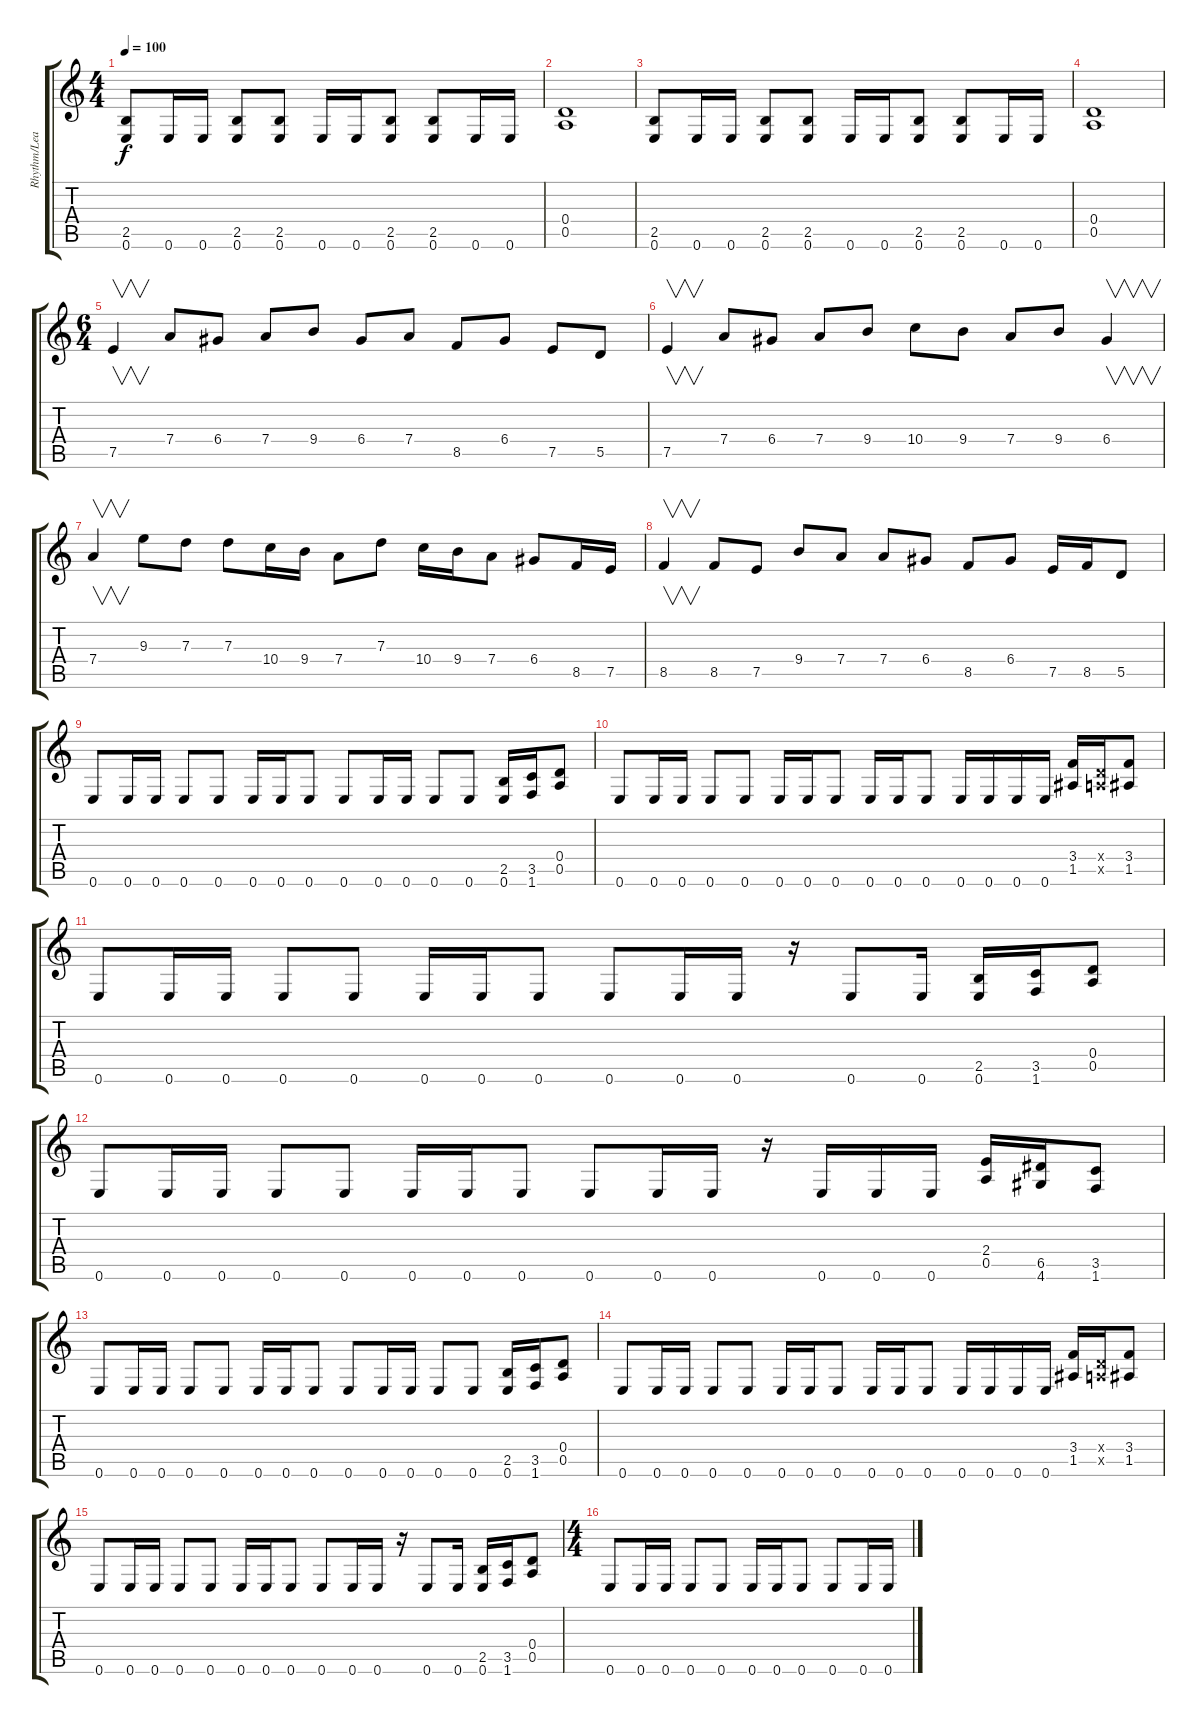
\track ("Rhythm/Lead" "Rhythm/Lea") {instrument distortionguitar}
\staff {score tabs}
\tuning (E4 B3 G3 D3 A2 E2) {hide}
\ts (4 4)
\tempo 100
\clef g2
\ks c
(2.5 0.6).8{dy f} 0.6.16 0.6.16 (2.5 0.6).8 (2.5 0.6).8 0.6.16 0.6.16 (2.5 0.6).8 (2.5 0.6).8 0.6.16 0.6.16 |
(0.4 0.5).1 |
(2.5 0.6).8 0.6.16 0.6.16 (2.5 0.6).8 (2.5 0.6).8 0.6.16 0.6.16 (2.5 0.6).8 (2.5 0.6).8 0.6.16 0.6.16 |
(0.4 0.5).1 |
\ts (6 4)
7.5.4{v} 7.4.8 6.4.8 7.4.8 9.4.8 6.4.8 7.4.8 8.5.8 6.4.8 7.5.8 5.5.8 |
7.5.4{v} 7.4.8 6.4.8 7.4.8 9.4.8 10.4.8 9.4.8 7.4.8 9.4.8 6.4.4{v} |
7.4.4{v} 9.3.8 7.3.8 7.3.8 10.4.16 9.4.16 7.4.8 7.3.8 10.4.16 9.4.16 7.4.8 6.4.8 8.5.16 7.5.16 |
8.5.4{v} 8.5.8 7.5.8 9.4.8 7.4.8 7.4.8 6.4.8 8.5.8 6.4.8 7.5.16 8.5.16 5.5.8 |
0.6.8{volume 13} 0.6.16 0.6.16 0.6.8 0.6.8 0.6.16 0.6.16 0.6.8 0.6.8 0.6.16 0.6.16 0.6.8 0.6.8 (2.5 0.6).16 (3.5 1.6).16 (0.4 0.5).8 |
0.6.8 0.6.16 0.6.16 0.6.8 0.6.8 0.6.16 0.6.16 0.6.8 0.6.16 0.6.16 0.6.8 0.6.16 0.6.16 0.6.16 0.6.16 (3.4 1.5).16 (0.4{x} 0.5{x}).16 (3.4 1.5).8 |
0.6.8 0.6.16 0.6.16 0.6.8 0.6.8 0.6.16 0.6.16 0.6.8 0.6.8 0.6.16 0.6.16 r.16 0.6.8 0.6.16 (2.5 0.6).16 (3.5 1.6).16 (0.4 0.5).8 |
0.6.8 0.6.16 0.6.16 0.6.8 0.6.8 0.6.16 0.6.16 0.6.8 0.6.8 0.6.16 0.6.16 r.16 0.6.16 0.6.16 0.6.16 (2.4 0.5).16 (6.5 4.6).16 (3.5 1.6).8 |
0.6.8 0.6.16 0.6.16 0.6.8 0.6.8 0.6.16 0.6.16 0.6.8 0.6.8 0.6.16 0.6.16 0.6.8 0.6.8 (2.5 0.6).16 (3.5 1.6).16 (0.4 0.5).8 |
0.6.8 0.6.16 0.6.16 0.6.8 0.6.8 0.6.16 0.6.16 0.6.8 0.6.16 0.6.16 0.6.8 0.6.16 0.6.16 0.6.16 0.6.16 (3.4 1.5).16 (0.4{x} 0.5{x}).16 (3.4 1.5).8 |
0.6.8 0.6.16 0.6.16 0.6.8 0.6.8 0.6.16 0.6.16 0.6.8 0.6.8 0.6.16 0.6.16 r.16 0.6.8 0.6.16 (2.5 0.6).16 (3.5 1.6).16 (0.4 0.5).8 |
\ts (4 4)
0.6.8 0.6.16 0.6.16 0.6.8 0.6.8 0.6.16 0.6.16 0.6.8 0.6.8 0.6.16 0.6.16
